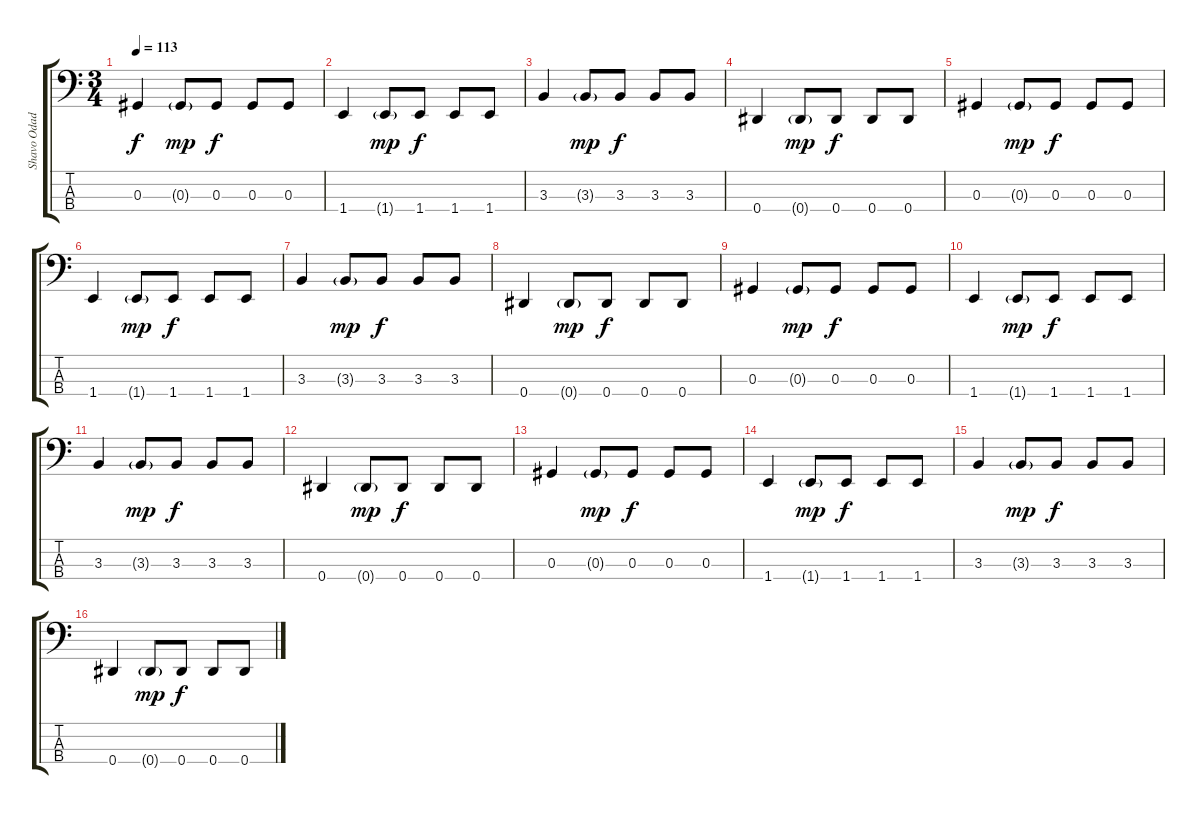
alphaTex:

\track ("Shavo Odadjian" "Shavo Odad") {instrument electricbasspick}
\staff {score tabs}
\tuning (Gb2 Db2 Ab1 Eb1) {hide}
\ts (3 4)
\tempo 113
\clef f4
\ks c
0.3.4{dy f} 0.3{g}.8{dy mp} 0.3.8{dy f} 0.3.8 0.3.8 |
1.4.4 1.4{g}.8{dy mp} 1.4.8{dy f} 1.4.8 1.4.8 |
3.3.4 3.3{g}.8{dy mp} 3.3.8{dy f} 3.3.8 3.3.8 |
0.4.4 0.4{g}.8{dy mp} 0.4.8{dy f} 0.4.8 0.4.8 |
0.3.4 0.3{g}.8{dy mp} 0.3.8{dy f} 0.3.8 0.3.8 |
1.4.4 1.4{g}.8{dy mp} 1.4.8{dy f} 1.4.8 1.4.8 |
3.3.4 3.3{g}.8{dy mp} 3.3.8{dy f} 3.3.8 3.3.8 |
0.4.4 0.4{g}.8{dy mp} 0.4.8{dy f} 0.4.8 0.4.8 |
0.3.4 0.3{g}.8{dy mp} 0.3.8{dy f} 0.3.8 0.3.8 |
1.4.4 1.4{g}.8{dy mp} 1.4.8{dy f} 1.4.8 1.4.8 |
3.3.4 3.3{g}.8{dy mp} 3.3.8{dy f} 3.3.8 3.3.8 |
0.4.4 0.4{g}.8{dy mp} 0.4.8{dy f} 0.4.8 0.4.8 |
0.3.4 0.3{g}.8{dy mp} 0.3.8{dy f} 0.3.8 0.3.8 |
1.4.4 1.4{g}.8{dy mp} 1.4.8{dy f} 1.4.8 1.4.8 |
3.3.4 3.3{g}.8{dy mp} 3.3.8{dy f} 3.3.8 3.3.8 |
0.4.4 0.4{g}.8{dy mp} 0.4.8{dy f} 0.4.8 0.4.8
